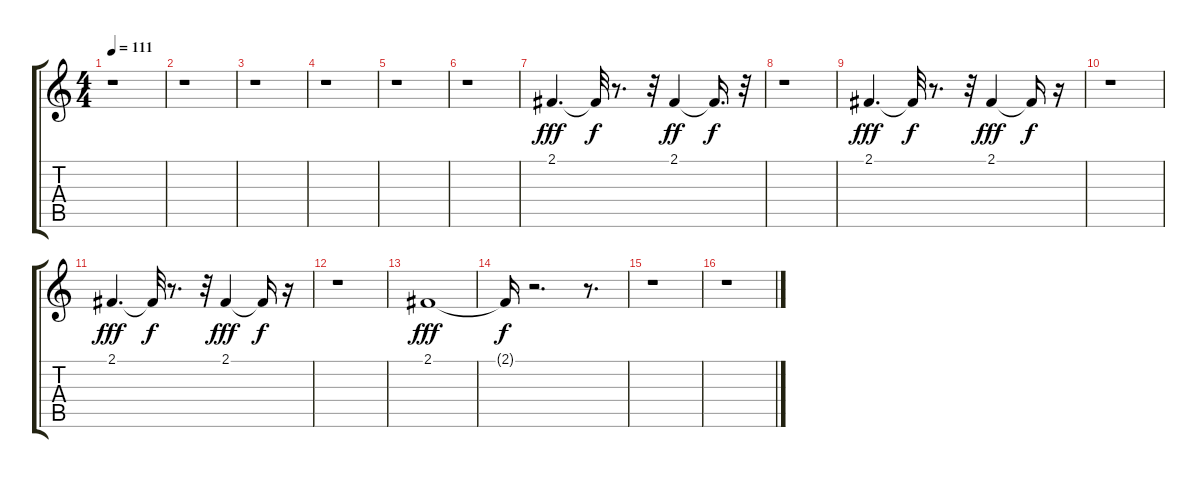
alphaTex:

\track "" {instrument synthstrings1}
\staff {score tabs}
\tuning (E4 B3 G3 D3 A2 E2) {hide}
\ts (4 4)
\tempo 111
\clef g2
\ks c
r.1{dy fff} |
r.1 |
r.1 |
r.1 |
r.1 |
r.1 |
2.1.4{d} 2.1{t}.32{dy f} r.8{d} r.32 2.1.4{dy ff} 2.1{t}.16{d dy f} r.32 |
r.1 |
2.1.4{d dy fff} 2.1{t}.32{dy f} r.8{d} r.32 2.1.4{dy fff} 2.1{t}.16{dy f} r.16 |
r.1 |
2.1.4{d dy fff} 2.1{t}.32{dy f} r.8{d} r.32 2.1.4{dy fff} 2.1{t}.16{dy f} r.16 |
r.1 |
2.1.1{dy fff} |
2.1{t}.16{dy f} r.2{d} r.8{d} |
r.1 |
r.1
